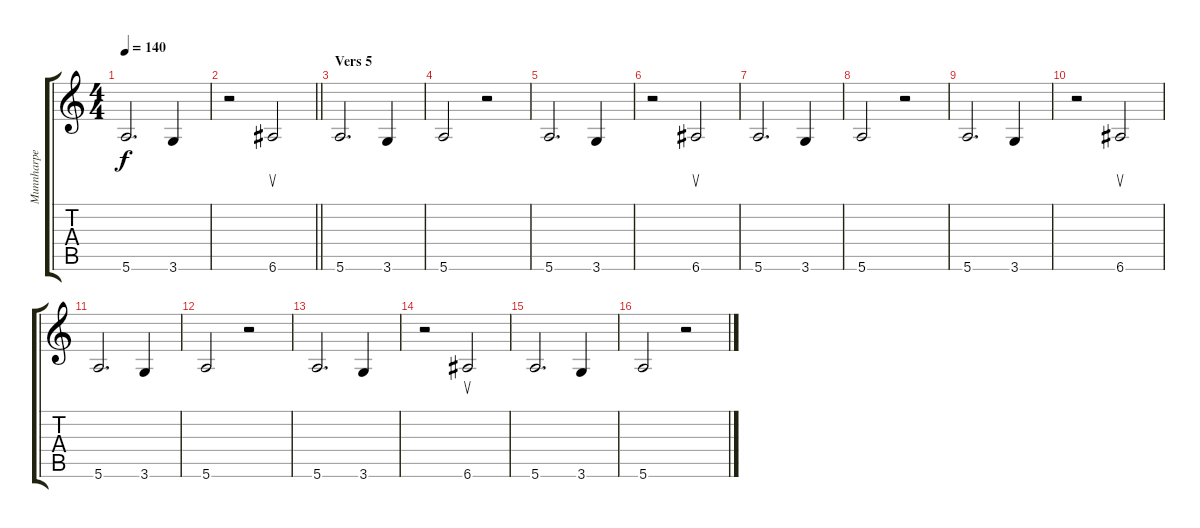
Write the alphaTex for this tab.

\track ("Munnharpe" "Munnharpe") {instrument fretlessbass}
\staff {score tabs}
\tuning (E4 B3 G3 D3 A2 E2) {hide}
\ts (4 4)
\tempo 140
\clef g2
\ks c
5.6.2{d dy f} 3.6.4 |
\barLineRight lightlight
r.2 6.6.2{su} |
\section ("" "Vers 5")
5.6.2{d} 3.6.4 |
5.6.2 r.2 |
5.6.2{d} 3.6.4 |
r.2 6.6.2{su} |
5.6.2{d} 3.6.4 |
5.6.2 r.2 |
5.6.2{d} 3.6.4 |
r.2 6.6.2{su} |
5.6.2{d} 3.6.4 |
5.6.2 r.2 |
5.6.2{d} 3.6.4 |
r.2 6.6.2{su} |
5.6.2{d} 3.6.4 |
5.6.2 r.2
